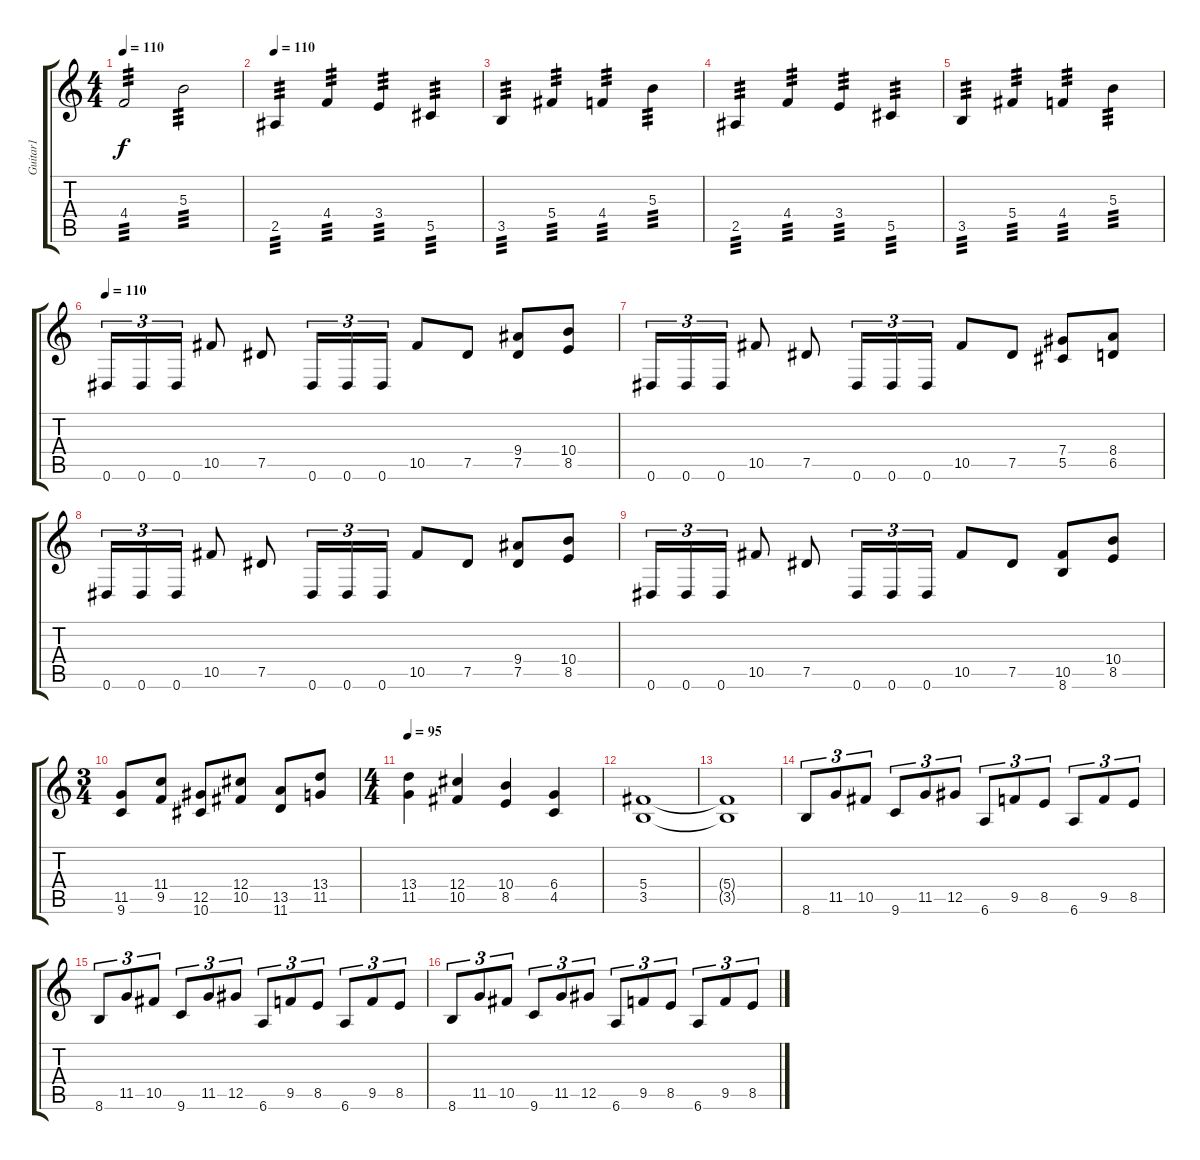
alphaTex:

\track ("Guitar1" "Guitar1") {instrument overdrivenguitar}
\staff {score tabs}
\tuning (Eb4 Bb3 Gb3 Db3 Ab2 Eb2) {hide}
\ts (4 4)
\tempo 110
\clef g2
\ks c
4.4.2{tp 3 dy f} 5.3.2{tp 3} |
\tempo 110
2.5.4{tp 3} 4.4.4{tp 3} 3.4.4{tp 3} 5.5.4{tp 3} |
3.5.4{tp 3} 5.4.4{tp 3} 4.4.4{tp 3} 5.3.4{tp 3} |
2.5.4{tp 3} 4.4.4{tp 3} 3.4.4{tp 3} 5.5.4{tp 3} |
3.5.4{tp 3} 5.4.4{tp 3} 4.4.4{tp 3} 5.3.4{tp 3} |
\tempo 110
0.6.16{tu (3 2)} 0.6.16{tu (3 2)} 0.6.16{tu (3 2)} 10.5.8 7.5.8 0.6.16{tu (3 2)} 0.6.16{tu (3 2)} 0.6.16{tu (3 2)} 10.5.8 7.5.8 (9.4 7.5).8 (10.4 8.5).8 |
0.6.16{tu (3 2)} 0.6.16{tu (3 2)} 0.6.16{tu (3 2)} 10.5.8 7.5.8 0.6.16{tu (3 2)} 0.6.16{tu (3 2)} 0.6.16{tu (3 2)} 10.5.8 7.5.8 (7.4 5.5).8 (8.4 6.5).8 |
0.6.16{tu (3 2)} 0.6.16{tu (3 2)} 0.6.16{tu (3 2)} 10.5.8 7.5.8 0.6.16{tu (3 2)} 0.6.16{tu (3 2)} 0.6.16{tu (3 2)} 10.5.8 7.5.8 (9.4 7.5).8 (10.4 8.5).8 |
0.6.16{tu (3 2)} 0.6.16{tu (3 2)} 0.6.16{tu (3 2)} 10.5.8 7.5.8 0.6.16{tu (3 2)} 0.6.16{tu (3 2)} 0.6.16{tu (3 2)} 10.5.8 7.5.8 (10.5 8.6).8 (10.4 8.5).8 |
\ts (3 4)
(11.5 9.6).8 (11.4 9.5).8 (12.5 10.6).8 (12.4 10.5).8 (13.5 11.6).8 (13.4 11.5).8 |
\ts (4 4)
\tempo 95
(13.4 11.5).4 (12.4 10.5).4 (10.4 8.5).4 (6.4 4.5).4 |
(5.4 3.5).1 |
(5.4{t} 3.5{t}).1 |
8.6.8{tu (3 2) instrument overdrivenguitar} 11.5.8{tu (3 2)} 10.5.8{tu (3 2)} 9.6.8{tu (3 2)} 11.5.8{tu (3 2)} 12.5.8{tu (3 2)} 6.6.8{tu (3 2)} 9.5.8{tu (3 2)} 8.5.8{tu (3 2)} 6.6.8{tu (3 2)} 9.5.8{tu (3 2)} 8.5.8{tu (3 2)} |
8.6.8{tu (3 2)} 11.5.8{tu (3 2)} 10.5.8{tu (3 2)} 9.6.8{tu (3 2)} 11.5.8{tu (3 2)} 12.5.8{tu (3 2)} 6.6.8{tu (3 2)} 9.5.8{tu (3 2)} 8.5.8{tu (3 2)} 6.6.8{tu (3 2)} 9.5.8{tu (3 2)} 8.5.8{tu (3 2)} |
8.6.8{tu (3 2)} 11.5.8{tu (3 2)} 10.5.8{tu (3 2)} 9.6.8{tu (3 2)} 11.5.8{tu (3 2)} 12.5.8{tu (3 2)} 6.6.8{tu (3 2)} 9.5.8{tu (3 2)} 8.5.8{tu (3 2)} 6.6.8{tu (3 2)} 9.5.8{tu (3 2)} 8.5.8{tu (3 2)}
